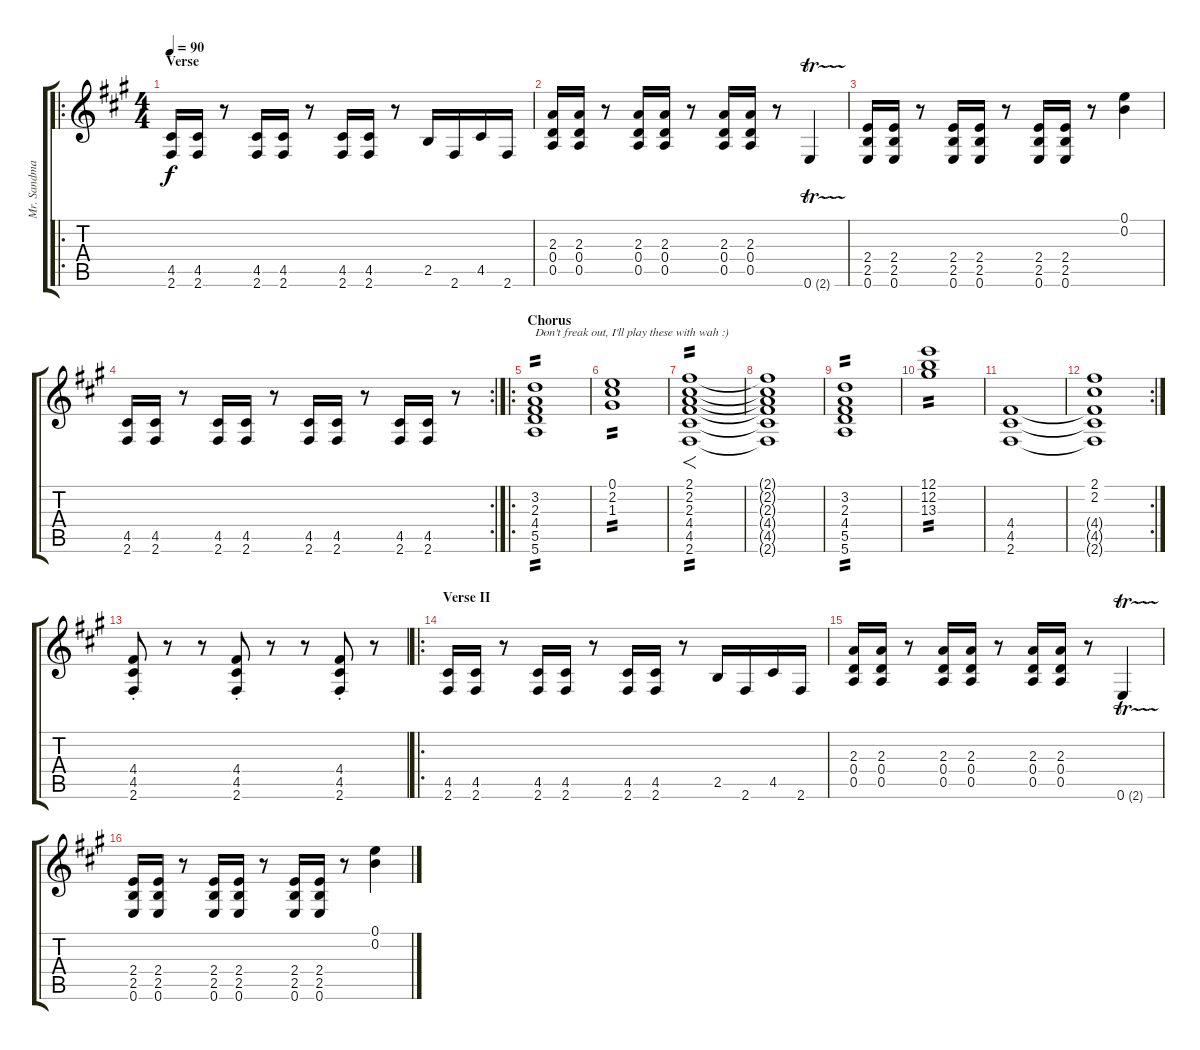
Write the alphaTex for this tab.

\track ("Mr. Sandman" "Mr. Sandma") {instrument distortionguitar}
\staff {score tabs}
\tuning (E4 B3 G3 D3 A2 E2) {hide}
\ro
\ts (4 4)
\section ("" "Verse")
\tempo 90
\clef g2
\ks f#minor
(4.5 2.6).16{dy f} (4.5 2.6).16 r.8 (4.5 2.6).16 (4.5 2.6).16 r.8 (4.5 2.6).16 (4.5 2.6).16 r.8 2.5.16 2.6.16 4.5.16 2.6.16 |
(2.3 0.4 0.5).16 (2.3 0.4 0.5).16 r.8 (2.3 0.4 0.5).16 (2.3 0.4 0.5).16 r.8 (2.3 0.4 0.5).16 (2.3 0.4 0.5).16 r.8 0.6{tr (2 32)}.4 |
(2.4 2.5 0.6).16 (2.4 2.5 0.6).16 r.8 (2.4 2.5 0.6).16 (2.4 2.5 0.6).16 r.8 (2.4 2.5 0.6).16 (2.4 2.5 0.6).16 r.8 (0.1 0.2).4 |
\rc 2
(4.5 2.6).16 (4.5 2.6).16 r.8 (4.5 2.6).16 (4.5 2.6).16 r.8 (4.5 2.6).16 (4.5 2.6).16 r.8 (4.5 2.6).16 (4.5 2.6).16 r.8 |
\ro
\section ("" "Chorus")
(3.2 2.3 4.4 5.5 5.6).1{txt "Don't freak out, I'll play these with wah :)" tp 2} |
(0.1 2.2 1.3).1{tp 2} |
(2.1 2.2 2.3 4.4 4.5 2.6).1{f tp 2} |
(2.1{t} 2.2{t} 2.3{t} 4.4{t} 4.5{t} 2.6{t}).1 |
(3.2 2.3 4.4 5.5 5.6).1{tp 2} |
(12.1 12.2 13.3).1{tp 2} |
(4.4 4.5 2.6).1 |
\rc 2
(2.1 2.2 4.4{t} 4.5{t} 2.6{t}).1 |
(4.4{st} 4.5{st} 2.6{st}).8 r.8 r.8 (4.4{st} 4.5{st} 2.6{st}).8 r.8 r.8 (4.4{st} 4.5{st} 2.6{st}).8 r.8 |
\ro
\section ("" "Verse II")
(4.5 2.6).16 (4.5 2.6).16 r.8 (4.5 2.6).16 (4.5 2.6).16 r.8 (4.5 2.6).16 (4.5 2.6).16 r.8 2.5.16 2.6.16 4.5.16 2.6.16 |
(2.3 0.4 0.5).16 (2.3 0.4 0.5).16 r.8 (2.3 0.4 0.5).16 (2.3 0.4 0.5).16 r.8 (2.3 0.4 0.5).16 (2.3 0.4 0.5).16 r.8 0.6{tr (2 32)}.4 |
(2.4 2.5 0.6).16 (2.4 2.5 0.6).16 r.8 (2.4 2.5 0.6).16 (2.4 2.5 0.6).16 r.8 (2.4 2.5 0.6).16 (2.4 2.5 0.6).16 r.8 (0.1 0.2).4
